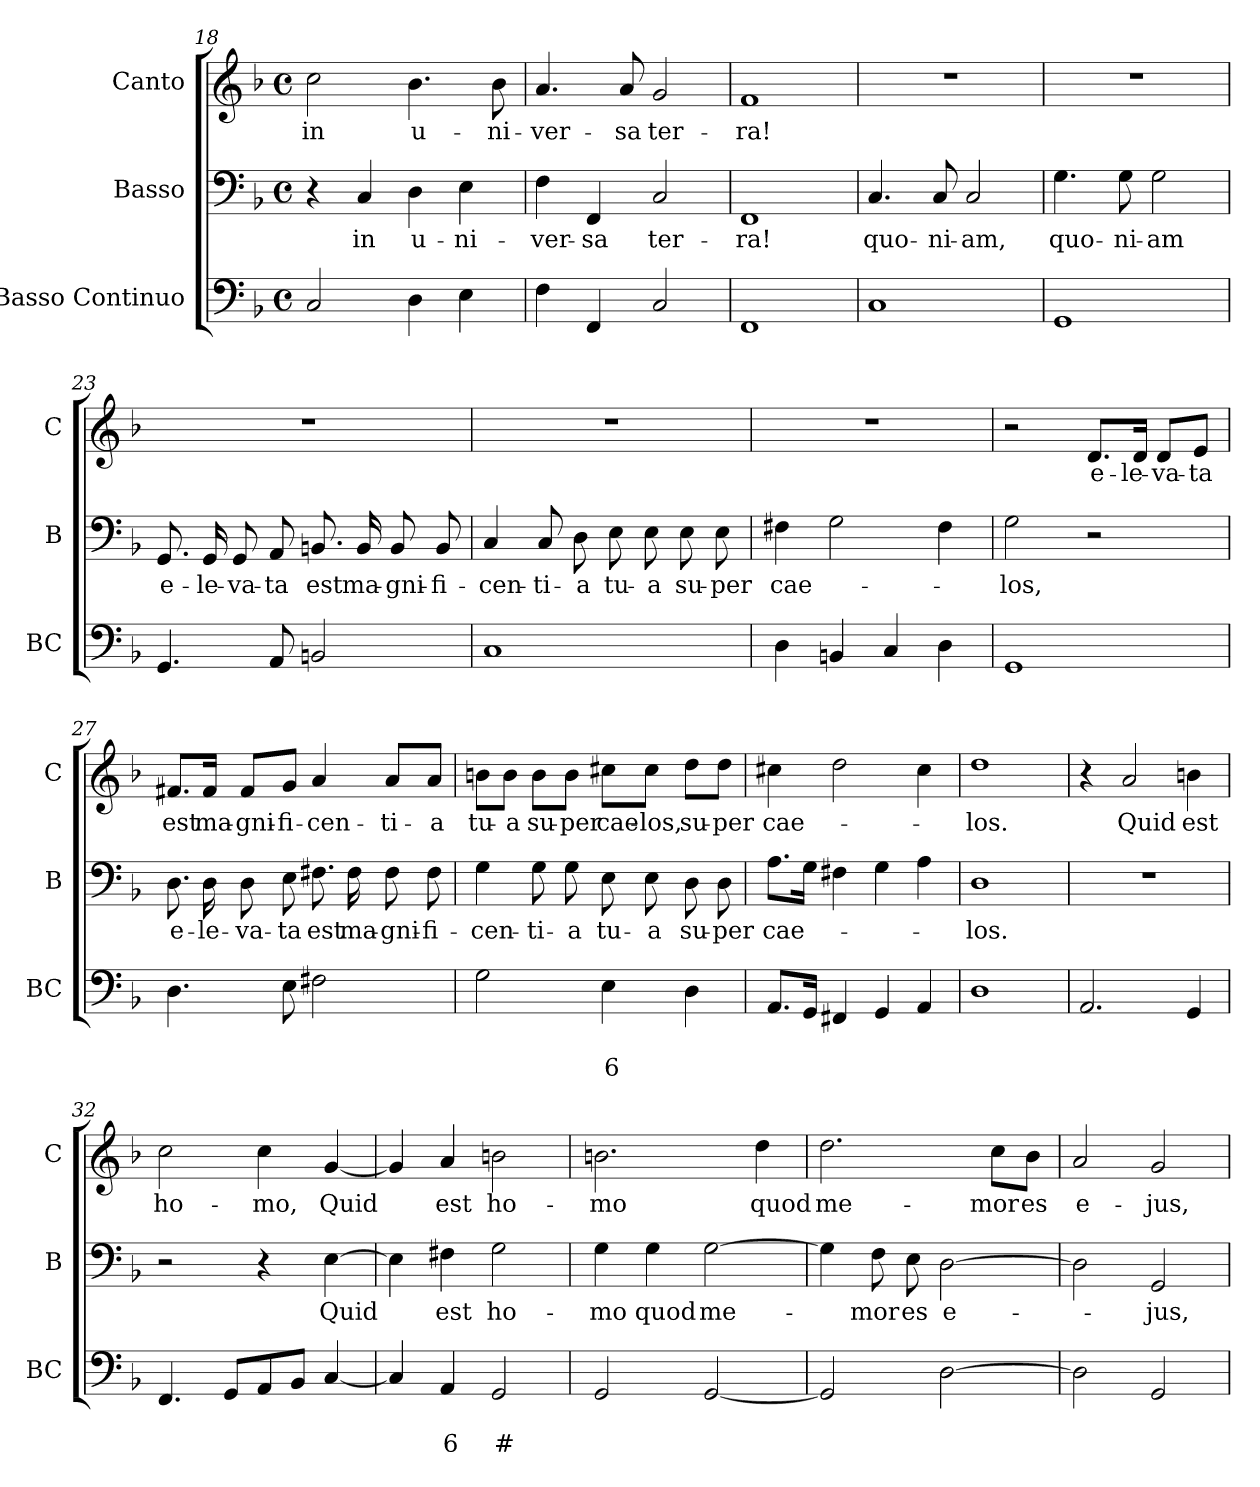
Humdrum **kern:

**kern	**text	**text	**kern	**text	**kern	**text
*part3	*part3	*part3	*part2	*part2	*part1	*part1
*staff3	*staff3	*staff3	*staff2	*staff2	*staff1	*staff1
*I"Basso Continuo	*	*	*I"Basso	*	*I"Canto	*
*I'BC	*	*	*I'B	*	*I'C	*
*clefF4	*	*	*clefF4	*	*clefG2	*
*k[b-]	*	*	*k[b-]	*	*k[b-]	*
*F:	*	*	*F:	*	*F:	*
*M4/4	*	*	*M4/4	*	*M4/4	*
*met(c)	*	*	*met(c)	*	*met(c)	*
=18	=18	=18	=18	=18	=18	=18
!	!	!	!	!	!	!LO:LY:b
2C/	.	.	4r	.	2cc\	in
!	!	!	!	!LO:LY:b	!	!
.	.	.	4C/	in	.	.
!	!	!	!	!LO:LY:b	!	!LO:LY:b
4D\	.	.	4D\	u-	4.b-\	u-
!	!	!	!	!LO:LY:b	!	!
4E\	.	.	4E\	-ni-	.	.
!	!	!	!	!	!	!LO:LY:b
.	.	.	.	.	8b-\	-ni-
=19	=19	=19	=19	=19	=19	=19
!	!	!	!	!LO:LY:b	!	!LO:LY:b
4F\	.	.	4F\	-ver-	4.a/	-ver-
!	!	!	!	!LO:LY:b	!	!
4FF/	.	.	4FF/	-sa	.	.
!	!	!	!	!	!	!LO:LY:b
.	.	.	.	.	8a/	-sa
!	!	!	!	!LO:LY:b	!	!LO:LY:b
2C/	.	.	2C/	ter-	2g/	ter-
=20	=20	=20	=20	=20	=20	=20
!	!	!	!	!LO:LY:b	!	!LO:LY:b
1FF	.	.	1FF	-ra!	1f	-ra!
=21	=21	=21	=21	=21	=21	=21
!	!	!	!	!LO:LY:b	!	!
1C	.	.	4.C/	quo-	1r	.
!	!	!	!	!LO:LY:b	!	!
.	.	.	8C/	-ni-	.	.
!	!	!	!	!LO:LY:b	!	!
.	.	.	2C/	-am,	.	.
!!LO:LB:g=z
=22	=22	=22	=22	=22	=22	=22
!	!	!	!	!LO:LY:b	!	!
1GG	.	.	4.G\	quo-	1r	.
!	!	!	!	!LO:LY:b	!	!
.	.	.	8G\	-ni-	.	.
!	!	!	!	!LO:LY:b	!	!
.	.	.	2G\	-am	.	.
=23	=23	=23	=23	=23	=23	=23
!	!	!	!	!LO:LY:b	!	!
4.GG/	.	.	8.GG/	e-	1r	.
!	!	!	!	!LO:LY:b	!	!
.	.	.	16GG/	-le-	.	.
!	!	!	!	!LO:LY:b	!	!
.	.	.	8GG/	-va-	.	.
!	!	!	!	!LO:LY:b	!	!
8AA/	.	.	8AA/	-ta	.	.
!	!	!	!	!LO:LY:b	!	!
2BBn/	.	.	8.BBn/	est	.	.
!	!	!	!	!LO:LY:b	!	!
.	.	.	16BB/	ma-	.	.
!	!	!	!	!LO:LY:b	!	!
.	.	.	8BB/	-gni-	.	.
!	!	!	!	!LO:LY:b	!	!
.	.	.	8BB/	-fi-	.	.
=24	=24	=24	=24	=24	=24	=24
!	!	!	!	!LO:LY:b	!	!
1C	.	.	4C/	-cen-	1r	.
!	!	!	!	!LO:LY:b	!	!
.	.	.	8C/	-ti-	.	.
!	!	!	!	!LO:LY:b	!	!
.	.	.	8D\	-a	.	.
!	!	!	!	!LO:LY:b	!	!
.	.	.	8E\	tu-	.	.
!	!	!	!	!LO:LY:b	!	!
.	.	.	8E\	-a	.	.
!	!	!	!	!LO:LY:b	!	!
.	.	.	8E\	su-	.	.
!	!	!	!	!LO:LY:b	!	!
.	.	.	8E\	-per	.	.
=25	=25	=25	=25	=25	=25	=25
!	!	!	!	!LO:LY:b	!	!
4D\	.	.	4F#X\	cae-	1r	.
4BBn/	.	.	2G\	.	.	.
4C/	.	.	.	.	.	.
4D\	.	.	4F#\	.	.	.
=26	=26	=26	=26	=26	=26	=26
!	!	!	!	!LO:LY:b	!	!
1GG	.	.	2G\	-los,	2r	.
!	!	!	!	!	!	!LO:LY:b
.	.	.	2r	.	8.d/L	e-
!	!	!	!	!	!	!LO:LY:b
.	.	.	.	.	16d/Jk	-le-
!	!	!	!	!	!	!LO:LY:b
.	.	.	.	.	8d/L	-va-
!	!	!	!	!	!	!LO:LY:b
.	.	.	.	.	8e/J	-ta
!!LO:LB:g=z
=27	=27	=27	=27	=27	=27	=27
!	!	!	!	!LO:LY:b	!	!LO:LY:b
4.D\	.	.	8.D\	e-	8.f#X/L	est
!	!	!	!	!LO:LY:b	!	!LO:LY:b
.	.	.	16D\	-le-	16f#/Jk	ma-
!	!	!	!	!LO:LY:b	!	!LO:LY:b
.	.	.	8D\	-va-	8f#/L	-gni-
!	!	!	!	!LO:LY:b	!	!LO:LY:b
8E\	.	.	8E\	-ta	8g/J	-fi-
!	!	!	!	!LO:LY:b	!	!LO:LY:b
2F#X\	.	.	8.F#X\	est	4a/	-cen-
!	!	!	!	!LO:LY:b	!	!
.	.	.	16F#\	ma-	.	.
!	!	!	!	!LO:LY:b	!	!LO:LY:b
.	.	.	8F#\	-gni-	8a/L	-ti-
!	!	!	!	!LO:LY:b	!	!LO:LY:b
.	.	.	8F#\	-fi-	8a/J	-a
=28	=28	=28	=28	=28	=28	=28
!	!	!	!	!LO:LY:b	!	!LO:LY:b
2G\	.	.	4G\	-cen-	8bn\L	tu-
!	!	!	!	!	!	!LO:LY:b
.	.	.	.	.	8b\J	-a
!	!	!	!	!LO:LY:b	!	!LO:LY:b
.	.	.	8G\	-ti-	8b\L	su-
!	!	!	!	!LO:LY:b	!	!LO:LY:b
.	.	.	8G\	-a	8b\J	-per
!	!	!LO:LY:b	!	!LO:LY:b	!	!LO:LY:b
4E\	.	6	8E\	tu-	8cc#X\L	cae-
!	!	!	!	!LO:LY:b	!	!LO:LY:b
.	.	.	8E\	-a	8cc#\J	-los,
!	!	!	!	!LO:LY:b	!	!LO:LY:b
4D\	.	.	8D\	su-	8dd\L	su-
!	!	!	!	!LO:LY:b	!	!LO:LY:b
.	.	.	8D\	-per	8dd\J	-per
=29	=29	=29	=29	=29	=29	=29
!	!	!	!	!LO:LY:b	!	!LO:LY:b
8.AA/L	.	.	8.A\L	cae-	4cc#X\	cae-
16GG/Jk	.	.	16G\Jk	.	.	.
4FF#X/	.	.	4F#X\	.	2dd\	.
4GG/	.	.	4G\	.	.	.
4AA/	.	.	4A\	.	4cc#\	.
=30	=30	=30	=30	=30	=30	=30
!	!	!	!	!LO:LY:b	!	!LO:LY:b
1D	.	.	1D	-los.	1dd	-los.
!!LO:LB:g=z
=31	=31	=31	=31	=31	=31	=31
2.AA/	.	.	1r	.	4r	.
!	!	!	!	!	!	!LO:LY:b
.	.	.	.	.	2a/	Quid
!	!	!	!	!	!	!LO:LY:b
4GG/	.	.	.	.	4bn\	est
=32	=32	=32	=32	=32	=32	=32
!	!	!	!	!	!	!LO:LY:b
4.FF/	.	.	2r	.	2cc\	ho-
8GG/L	.	.	.	.	.	.
!	!	!	!	!	!	!LO:LY:b
8AA/	.	.	4r	.	4cc\	-mo,
8BB-/J	.	.	.	.	.	.
!	!	!	!	!LO:LY:b	!	!LO:LY:b
[4C/	.	.	[4E\	Quid	[4g/	Quid
=33	=33	=33	=33	=33	=33	=33
4C/]	.	.	4E\]	.	4g/]	.
!	!	!LO:LY:b	!	!LO:LY:b	!	!LO:LY:b
4AA/	.	6	4F#X\	est	4a/	est
!	!	!LO:LY:b	!	!LO:LY:b	!	!LO:LY:b
2GG/	.	#	2G\	ho-	2bn\	ho-
=34	=34	=34	=34	=34	=34	=34
!	!	!	!	!LO:LY:b	!	!LO:LY:b
2GG/	.	.	4G\	-mo	2.bn\	-mo
!	!	!	!	!LO:LY:b	!	!
.	.	.	4G\	quod	.	.
!	!	!	!	!LO:LY:b	!	!
[2GG/	.	.	[2G\	me-	.	.
!	!	!	!	!	!	!LO:LY:b
.	.	.	.	.	4dd\	quod
=35	=35	=35	=35	=35	=35	=35
!	!	!	!	!	!	!LO:LY:b
2GG/]	.	.	4G\]	.	2.dd\	me-
!	!	!	!	!LO:LY:b	!	!
.	.	.	8F\	-mor	.	.
!	!	!	!	!LO:LY:b	!	!
.	.	.	8E\	es	.	.
!	!	!	!	!LO:LY:b	!	!
[2D\	.	.	[2D\	e-	.	.
!	!	!	!	!	!	!LO:LY:b
.	.	.	.	.	8cc\L	-mor
!	!	!	!	!	!	!LO:LY:b
.	.	.	.	.	8b-\J	es
=36	=36	=36	=36	=36	=36	=36
!	!	!	!	!	!	!LO:LY:b
2D\]	.	.	2D\]	.	2a/	e-
!	!	!	!	!LO:LY:b	!	!LO:LY:b
2GG/	.	.	2GG/	-jus,	2g/	-jus,
=	=	=	=	=	=	=
*-	*-	*-	*-	*-	*-	*-
